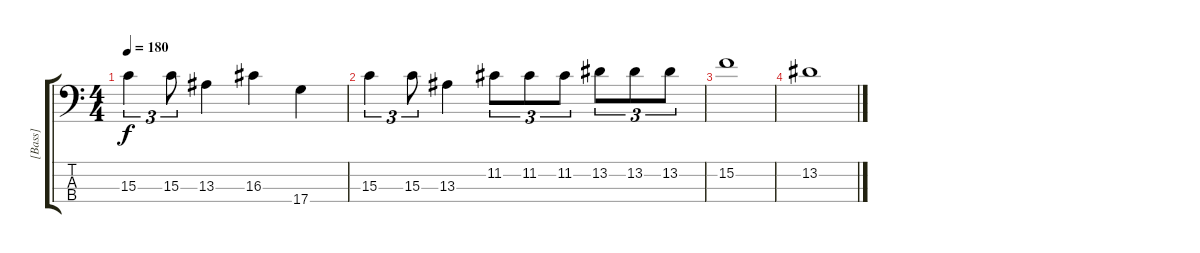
\track ("[Bass]" "[Bass]") {instrument electricbassfinger}
\staff {score tabs}
\tuning (G2 D2 A1 D1) {hide}
\ts (4 4)
\tempo 180
\clef f4
\ks c
15.3.4{tu (3 2) dy f} 15.3.8{tu (3 2)} 13.3.4 16.3.4 17.4.4 |
15.3.4{tu (3 2)} 15.3.8{tu (3 2)} 13.3.4 11.2.8{tu (3 2)} 11.2.8{tu (3 2)} 11.2.8{tu (3 2)} 13.2.8{tu (3 2)} 13.2.8{tu (3 2)} 13.2.8{tu (3 2)} |
15.2.1 |
13.2.1
